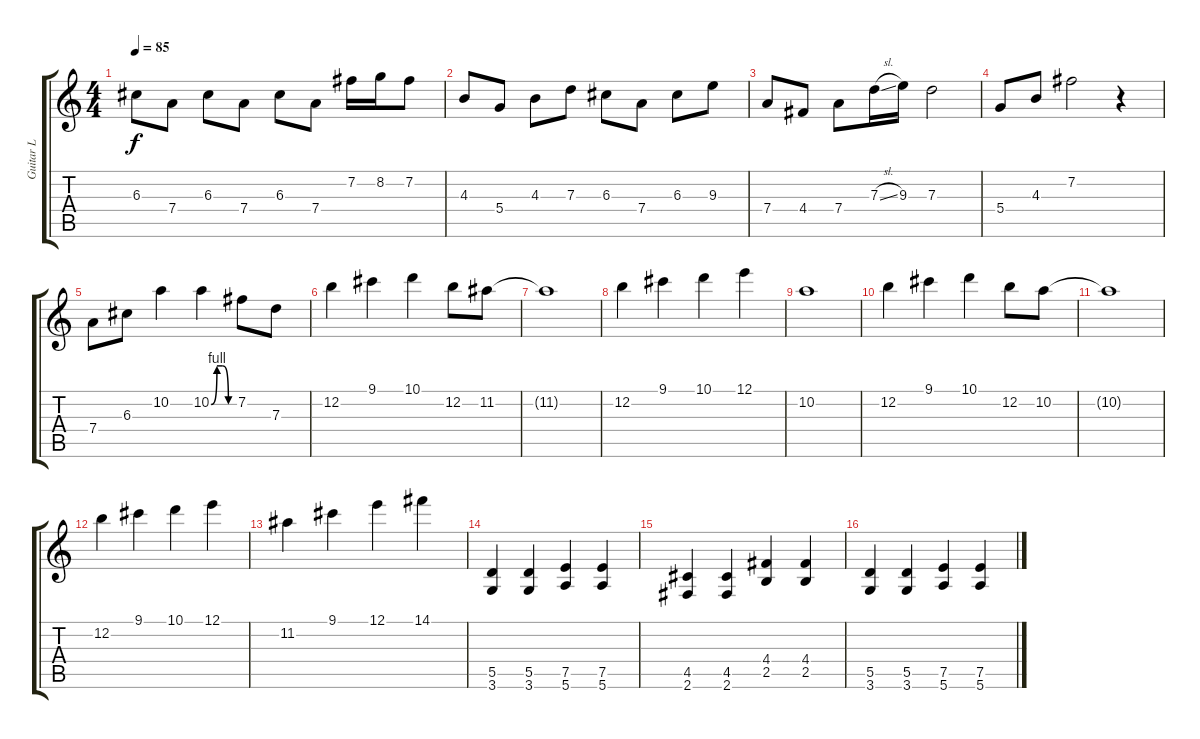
\track ("Guitar L" "Guitar L") {instrument electricguitarjazz}
\staff {score tabs}
\tuning (E4 B3 G3 D3 A2 E2) {hide}
\ts (4 4)
\tempo 85
\clef g2
\ks c
6.3.8{dy f} 7.4.8 6.3.8 7.4.8 6.3.8 7.4.8 7.2.16 8.2.16 7.2.8 |
4.3.8 5.4.8 4.3.8 7.3.8 6.3.8 7.4.8 6.3.8 9.3.8 |
7.4.8 4.4.8 7.4.8 7.3{sl}.16 9.3.16 7.3.2 |
5.4.8 4.3.8 7.2.2 r.4 |
7.4.8 6.3.8 10.2.4 10.2{be (custom 0 0 15 4 30 4 45 0 60 0)}.4 7.2.8 7.3.8 |
12.2.4 9.1.4 10.1.4 12.2.8 11.2.8 |
11.2{t}.1 |
12.2.4 9.1.4 10.1.4 12.1.4 |
10.2.1 |
12.2.4 9.1.4 10.1.4 12.2.8 10.2.8 |
10.2{t}.1 |
12.2.4 9.1.4 10.1.4 12.1.4 |
11.2.4 9.1.4 12.1.4 14.1.4 |
(5.5 3.6).4{instrument overdrivenguitar} (5.5 3.6).4 (7.5 5.6).4 (7.5 5.6).4 |
(4.5 2.6).4 (4.5 2.6).4 (4.4 2.5).4 (4.4 2.5).4 |
(5.5 3.6).4 (5.5 3.6).4 (7.5 5.6).4 (7.5 5.6).4
